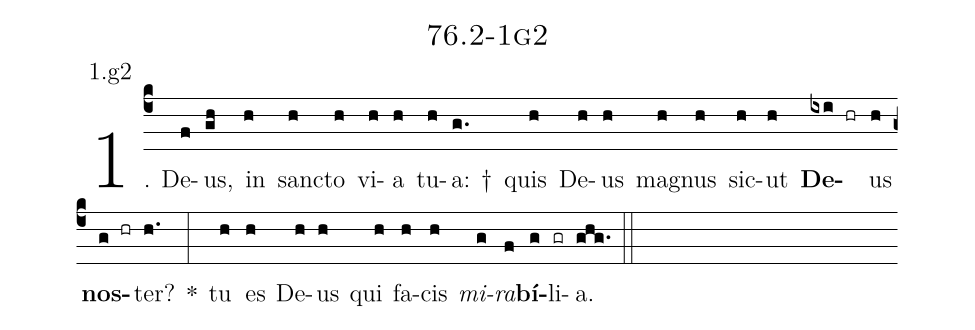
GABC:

name: 76.2-1g2;
annotation: 1.g2;
%%
(c4)1. De(f)us,(gh) in(h) sanc(h)to(h) vi(h)a(h) tu(h)a: †(g.) quis(h) De(h)us(h) ma(h)gnus(h) sic(h)ut(h) <b>De</b>(ixi hr)us(h) <b>nos</b>(g hr)ter?(h.) *(:) tu(h) es(h) De(h)us(h) qui(h) fa(h)cis(h) <i>mi</i>(g)<i>ra</i>(f)<b>bí</b>(g)li(gr)a.(ghg.) (::)
